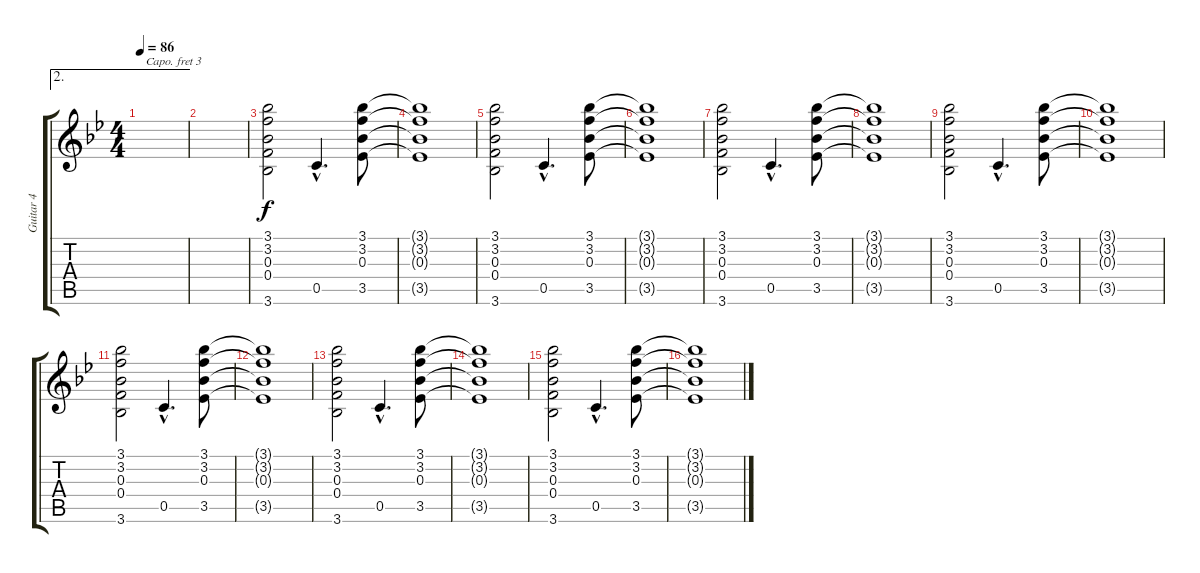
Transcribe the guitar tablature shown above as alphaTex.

\track ("Guitar 4" "Guitar 4") {instrument electricguitarjazz}
\staff {score tabs}
\capo 3
\tuning (E4 B3 G3 D3 A2 E2) {hide}
\ae 2
\ts (4 4)
\tempo 86
\clef g2
\ks bb
|
|
(3.1 3.2 0.3 0.4 3.6).2 0.5{hac}.4{d} (3.1 3.2 0.3 3.5).8 |
(3.1{t} 3.2{t} 0.3{t} 3.5{t}).1 |
(3.1 3.2 0.3 0.4 3.6).2 0.5{hac}.4{d} (3.1 3.2 0.3 3.5).8 |
(3.1{t} 3.2{t} 0.3{t} 3.5{t}).1 |
(3.1 3.2 0.3 0.4 3.6).2 0.5{hac}.4{d} (3.1 3.2 0.3 3.5).8 |
(3.1{t} 3.2{t} 0.3{t} 3.5{t}).1 |
(3.1 3.2 0.3 0.4 3.6).2 0.5{hac}.4{d} (3.1 3.2 0.3 3.5).8 |
(3.1{t} 3.2{t} 0.3{t} 3.5{t}).1 |
(3.1 3.2 0.3 0.4 3.6).2 0.5{hac}.4{d} (3.1 3.2 0.3 3.5).8 |
(3.1{t} 3.2{t} 0.3{t} 3.5{t}).1 |
(3.1 3.2 0.3 0.4 3.6).2 0.5{hac}.4{d} (3.1 3.2 0.3 3.5).8 |
(3.1{t} 3.2{t} 0.3{t} 3.5{t}).1 |
(3.1 3.2 0.3 0.4 3.6).2 0.5{hac}.4{d} (3.1 3.2 0.3 3.5).8 |
(3.1{t} 3.2{t} 0.3{t} 3.5{t}).1
